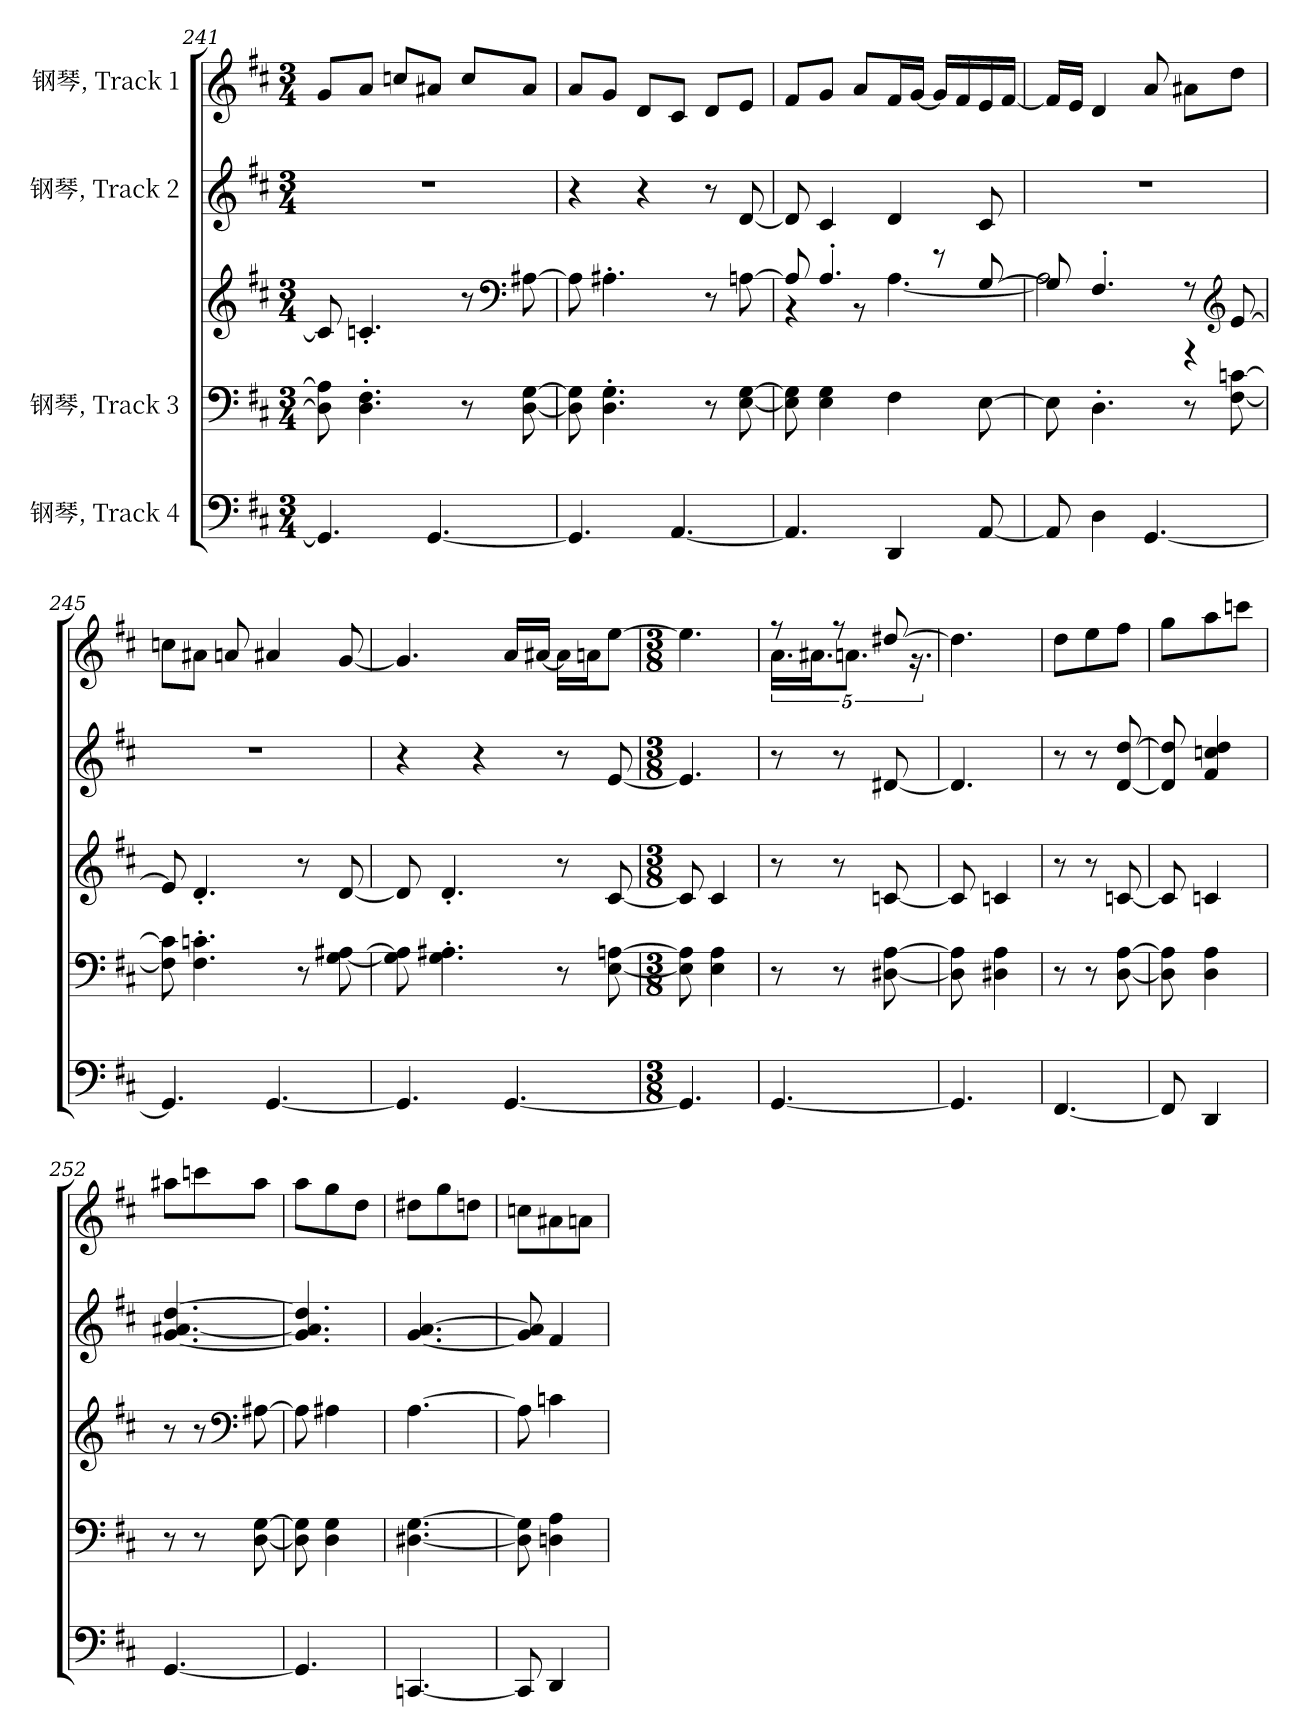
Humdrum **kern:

**kern	**kern	**kern	**kern	**kern
*part4	*part3	*part3	*part2	*part1
*staff5	*staff4	*staff3	*staff2	*staff1
*I"钢琴, Track 4	*I"钢琴, Track 3	*	*I"钢琴, Track 2	*I"钢琴, Track 1
*clefF4	*clefF4	*clefG2	*clefG2	*clefG2
*k[f#c#]	*k[f#c#]	*k[f#c#]	*k[f#c#]	*k[f#c#]
*M3/4	*M3/4	*M3/4	*M3/4	*M3/4
=241	=241	=241	=241	=241
4.GG/]	8D\] 8A\]	8c/]	2.r	8g/L
.	4.D\' 4.F#\'	4.cn'/	.	8a/J
.	.	.	.	8ccn/L
[4.GG/	.	.	.	8a#X/J
.	8r	8r	.	8cc/L
*	*	*clefF4	*	*
.	[8D\ [8G\	[8A#X\	.	8a#/J
!!LO:PB:g=z
=242	=242	=242	=242	=242
4.GG/]	8D\] 8G\]	8A#\]	4r	8a/L
.	4.D\' 4.G\'	4.A#X'\	.	8g/J
.	.	.	4r	8d/L
[4.AA/	.	.	.	8c#/J
.	8r	8r	8r	8d/L
.	[8E\ [8G\	[8An\	[8d/	8e/J
=243	=243	=243	=243	=243
*	*	*^	*	*
4.AA/]	8E\] 8G\]	8A/]	4r	8d/]	8f#/L
.	4E\ 4G\	4.A'/	.	4c#/	8g/J
.	.	.	8r	.	8a/L
4DD/	4F#\	.	[4.A\	4d/	16f#/L
.	.	.	.	.	[16g/JJ
.	.	8r	.	.	16g/LL]
*	*	*	*	*	*MM116
.	.	.	.	.	16f#/
[8AA/	[8E\	[8G/	.	8c#/	16e/
.	.	.	.	.	[16f#/JJ
=244	=244	=244	=244	=244	=244
8AA/]	8E\]	8G/]	2A\]	2.r	16f#/LL]
.	.	.	.	.	16e/JJ
4D\	4.D'\	4.F#'/	.	.	4d/
[4.GG/	.	.	.	.	8a/
.	8r	8r	4r	.	8a#X\L
*	*	*clefG2	*	*	*
.	[8F#\ [8cn\	[8e/	.	.	8dd\J
*	*	*v	*v	*	*
=245	=245	=245	=245	=245
4.GG/]	8F#\] 8c\]	8e/]	2.r	8ccn\L
.	4.F#\' 4.cn\'	4.d'/	.	8a#X\J
.	.	.	.	8an/
[4.GG/	.	.	.	4a#X/
.	8r	8r	.	.
.	[8G\ [8A#X\	[8d/	.	[8g/
!!LO:LB:g=z
=246	=246	=246	=246	=246
4.GG/]	8G\] 8A#\]	8d/]	4r	4.g/]
.	4.G\' 4.A#X\'	4.d'/	.	.
.	.	.	4r	.
[4.GG/	.	.	.	16a/LL
.	.	.	.	[16a#X/JJ
.	8r	8r	8r	16a#\LL]
.	.	.	.	16an\J
.	[8E\ [8An\	[8c#/	[8e/	[8ee\J
=247	=247	=247	=247	=247
*M3/8	*M3/8	*M3/8	*M3/8	*M3/8
*	*	*	*	*MM130
4.GG/]	8E\] 8A\]	8c#/]	4.e/]	4.ee\]
.	4E\ 4A\	4c#/	.	.
=248	=248	=248	=248	=248
*	*	*	*	*^
[4.GG/	8r	8r	8r	8r	20.a\LL
.	.	.	.	.	20.a#X\J
.	8r	8r	8r	8r	.
.	.	.	.	.	10.an\J
.	[8D#X\ [8A\	[8cn/	[8d#X/	[8dd#X/	.
.	.	.	.	.	20.r
*	*	*	*	*v	*v
=249	=249	=249	=249	=249
4.GG/]	8D#\] 8A\]	8c/]	4.d#/]	4.dd#\]
.	4D#X\ 4A\	4cn/	.	.
=250	=250	=250	=250	=250
[4.FF#/	8r	8r	8r	8dd\L
.	8r	8r	8r	8ee\
.	[8D\ [8A\	[8cn/	[8d/ [8dd/	8ff#\J
!!LO:PB:g=z
=251	=251	=251	=251	=251
8FF#/]	8D\] 8A\]	8c/]	8d/] 8dd/]	8gg\L
4DD/	4D\ 4A\	4cn/	4f#/ 4ccn/ 4dd/	8aa\
.	.	.	.	8cccn\J
=252	=252	=252	=252	=252
[4.GG/	8r	8r	[4.g/ [4.a#X/ [4.dd/	8aa#X\L
.	8r	8r	.	8cccn\
*	*	*clefF4	*	*
.	[8D\ [8G\	[8A#X\	.	8aa#\J
=253	=253	=253	=253	=253
4.GG/]	8D\] 8G\]	8A#\]	4.g/] 4.a#/] 4.dd/]	8aa\L
.	4D\ 4G\	4A#X\	.	8gg\
.	.	.	.	8dd\J
=254	=254	=254	=254	=254
[4.CCn/	[4.D#X\ [4.G\	[4.A\	[4.g/ [4.a/	8dd#X\L
.	.	.	.	8gg\
.	.	.	.	8ddn\J
=255	=255	=255	=255	=255
8CC/]	8D#\] 8G\]	8A\]	8g/] 8a/]	8ccn\L
4DD/	4Dn\ 4A\	4cn\	4f#/	8a#X\
.	.	.	.	8an\J
=	=	=	=	=
*-	*-	*-	*-	*-
